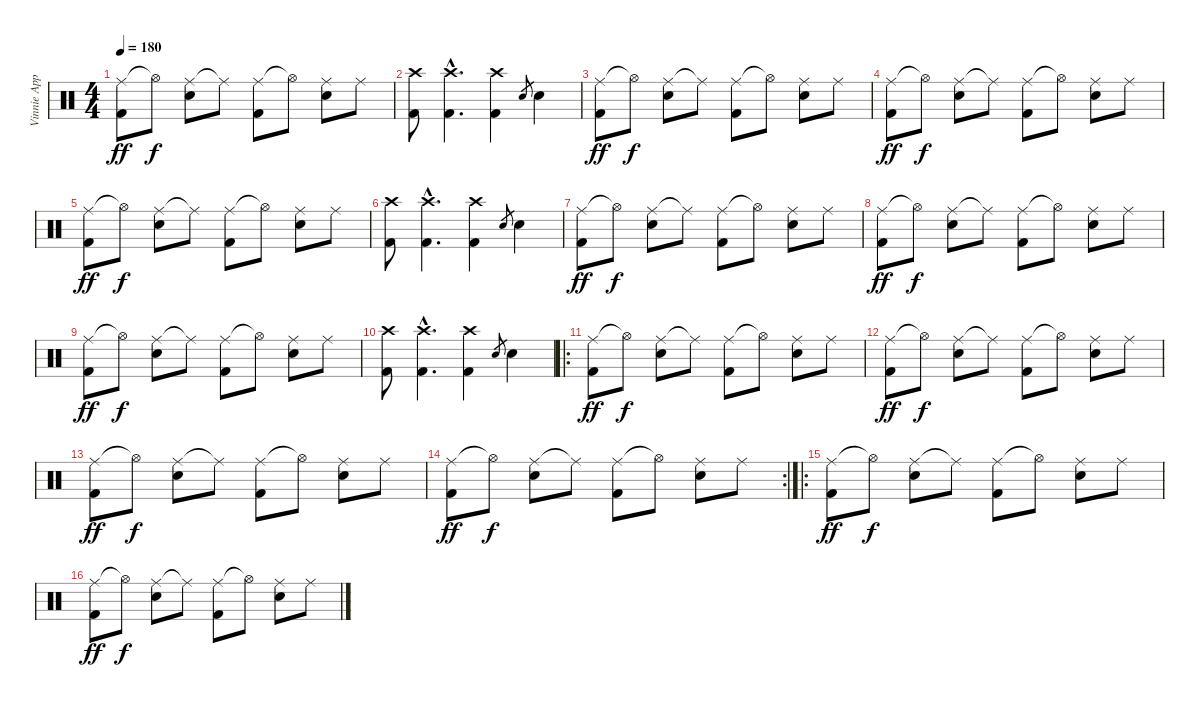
\track ("Vinnie Appice" "Vinnie App") {instrument percussion}
\staff {score}
\articulation defaults
\ts (4 4)
\tempo 180
\clef neutral
\ks c
("Ride (middle)" "Kick (hit) 2").8{dy ff} "Hi-Hat (open)"{t}.8{dy f} ("Ride (middle)" "Snare (hit) 2").8 "Ride (middle)"{t}.8 ("Ride (middle)" "Kick (hit) 2").8 "Hi-Hat (open)"{t}.8 ("Ride (middle)" "Snare (hit) 2").8 "Ride (middle)".8 |
("Crash high (hit)" "Kick (hit) 2").8 ("Crash high (hit)"{hac} "Kick (hit) 2"{hac}).4{d} ("Crash high (hit)" "Kick (hit) 2").4 "Snare (hit) 2".8{gr} "Snare (hit) 2".4 |
("Ride (middle)" "Kick (hit) 2").8{dy ff} "Hi-Hat (open)"{t}.8{dy f} ("Ride (middle)" "Snare (hit) 2").8 "Ride (middle)"{t}.8 ("Ride (middle)" "Kick (hit) 2").8 "Hi-Hat (open)"{t}.8 ("Ride (middle)" "Snare (hit) 2").8 "Ride (middle)".8 |
("Ride (middle)" "Kick (hit) 2").8{dy ff} "Hi-Hat (open)"{t}.8{dy f} ("Ride (middle)" "Snare (hit) 2").8 "Ride (middle)"{t}.8 ("Ride (middle)" "Kick (hit) 2").8 "Hi-Hat (open)"{t}.8 ("Ride (middle)" "Snare (hit) 2").8 "Ride (middle)".8 |
("Ride (middle)" "Kick (hit) 2").8{dy ff} "Hi-Hat (open)"{t}.8{dy f} ("Ride (middle)" "Snare (hit) 2").8 "Ride (middle)"{t}.8 ("Ride (middle)" "Kick (hit) 2").8 "Hi-Hat (open)"{t}.8 ("Ride (middle)" "Snare (hit) 2").8 "Ride (middle)".8 |
("Crash high (hit)" "Kick (hit) 2").8 ("Crash high (hit)"{hac} "Kick (hit) 2"{hac}).4{d} ("Crash high (hit)" "Kick (hit) 2").4 "Snare (hit) 2".8{gr} "Snare (hit) 2".4 |
("Ride (middle)" "Kick (hit) 2").8{dy ff} "Hi-Hat (open)"{t}.8{dy f} ("Ride (middle)" "Snare (hit) 2").8 "Ride (middle)"{t}.8 ("Ride (middle)" "Kick (hit) 2").8 "Hi-Hat (open)"{t}.8 ("Ride (middle)" "Snare (hit) 2").8 "Ride (middle)".8 |
("Ride (middle)" "Kick (hit) 2").8{dy ff} "Hi-Hat (open)"{t}.8{dy f} ("Ride (middle)" "Snare (hit) 2").8 "Ride (middle)"{t}.8 ("Ride (middle)" "Kick (hit) 2").8 "Hi-Hat (open)"{t}.8 ("Ride (middle)" "Snare (hit) 2").8 "Ride (middle)".8 |
("Ride (middle)" "Kick (hit) 2").8{dy ff} "Hi-Hat (open)"{t}.8{dy f} ("Ride (middle)" "Snare (hit) 2").8 "Ride (middle)"{t}.8 ("Ride (middle)" "Kick (hit) 2").8 "Hi-Hat (open)"{t}.8 ("Ride (middle)" "Snare (hit) 2").8 "Ride (middle)".8 |
("Crash high (hit)" "Kick (hit) 2").8 ("Crash high (hit)"{hac} "Kick (hit) 2"{hac}).4{d} ("Crash high (hit)" "Kick (hit) 2").4 "Snare (hit) 2".8{gr} "Snare (hit) 2".4 |
\ro
("Ride (middle)" "Kick (hit) 2").8{dy ff} "Hi-Hat (open)"{t}.8{dy f} ("Ride (middle)" "Snare (hit) 2").8 "Ride (middle)"{t}.8 ("Ride (middle)" "Kick (hit) 2").8 "Hi-Hat (open)"{t}.8 ("Ride (middle)" "Snare (hit) 2").8 "Ride (middle)".8 |
("Ride (middle)" "Kick (hit) 2").8{dy ff} "Hi-Hat (open)"{t}.8{dy f} ("Ride (middle)" "Snare (hit) 2").8 "Ride (middle)"{t}.8 ("Ride (middle)" "Kick (hit) 2").8 "Hi-Hat (open)"{t}.8 ("Ride (middle)" "Snare (hit) 2").8 "Ride (middle)".8 |
("Ride (middle)" "Kick (hit) 2").8{dy ff} "Hi-Hat (open)"{t}.8{dy f} ("Ride (middle)" "Snare (hit) 2").8 "Ride (middle)"{t}.8 ("Ride (middle)" "Kick (hit) 2").8 "Hi-Hat (open)"{t}.8 ("Ride (middle)" "Snare (hit) 2").8 "Ride (middle)".8 |
\rc 2
("Ride (middle)" "Kick (hit) 2").8{dy ff} "Hi-Hat (open)"{t}.8{dy f} ("Ride (middle)" "Snare (hit) 2").8 "Ride (middle)"{t}.8 ("Ride (middle)" "Kick (hit) 2").8 "Hi-Hat (open)"{t}.8 ("Ride (middle)" "Snare (hit) 2").8 "Ride (middle)".8 |
\ro
("Ride (middle)" "Kick (hit) 2").8{dy ff} "Hi-Hat (open)"{t}.8{dy f} ("Ride (middle)" "Snare (hit) 2").8 "Ride (middle)"{t}.8 ("Ride (middle)" "Kick (hit) 2").8 "Hi-Hat (open)"{t}.8 ("Ride (middle)" "Snare (hit) 2").8 "Ride (middle)".8 |
("Ride (middle)" "Kick (hit) 2").8{dy ff} "Hi-Hat (open)"{t}.8{dy f} ("Ride (middle)" "Snare (hit) 2").8 "Ride (middle)"{t}.8 ("Ride (middle)" "Kick (hit) 2").8 "Hi-Hat (open)"{t}.8 ("Ride (middle)" "Snare (hit) 2").8 "Ride (middle)".8
